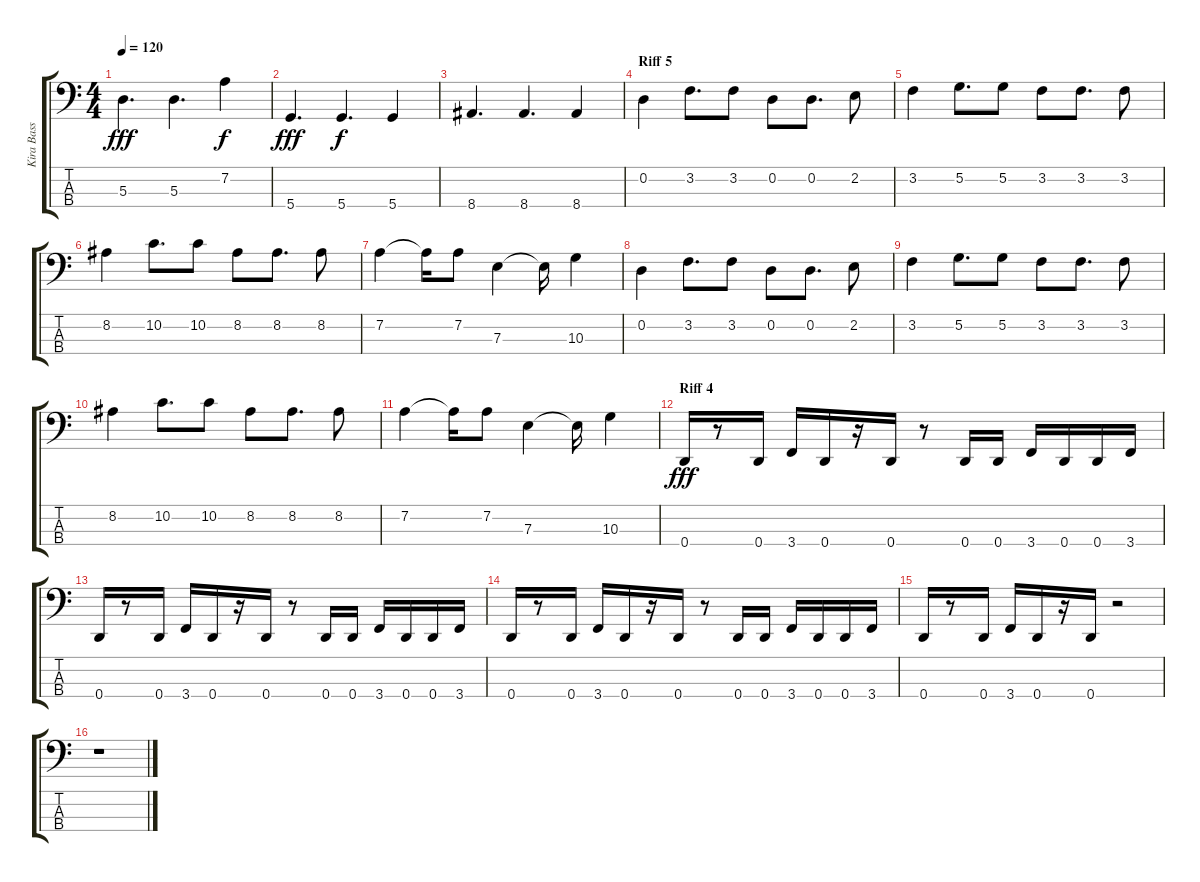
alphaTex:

\track ("Kira Bass" "Kira Bass") {instrument electricbassfinger}
\staff {score tabs}
\tuning (G2 D2 A1 D1) {hide}
\ts (4 4)
\tempo 120
\clef f4
\ks c
5.3.4{d dy fff} 5.3.4{d} 7.2.4{dy f} |
5.4.4{d dy fff} 5.4.4{d dy f} 5.4.4 |
8.4.4{d} 8.4.4{d} 8.4.4 |
\section ("" "Riff 5")
0.2.4 3.2.8{d} 3.2.8 0.2.8 0.2.8{d} 2.2.8 |
3.2.4 5.2.8{d} 5.2.8 3.2.8 3.2.8{d} 3.2.8 |
8.2.4 10.2.8{d} 10.2.8 8.2.8 8.2.8{d} 8.2.8 |
7.2.4 7.2{t}.16 7.2.8 7.3.4 7.3{t}.16 10.3.4 |
0.2.4 3.2.8{d} 3.2.8 0.2.8 0.2.8{d} 2.2.8 |
3.2.4 5.2.8{d} 5.2.8 3.2.8 3.2.8{d} 3.2.8 |
8.2.4 10.2.8{d} 10.2.8 8.2.8 8.2.8{d} 8.2.8 |
7.2.4 7.2{t}.16 7.2.8 7.3.4 7.3{t}.16 10.3.4 |
\section ("" "Riff 4")
0.4.16{dy fff} r.8 0.4.16 3.4.16 0.4.16 r.16 0.4.16 r.8 0.4.16 0.4.16 3.4.16 0.4.16 0.4.16 3.4.16 |
0.4.16 r.8 0.4.16 3.4.16 0.4.16 r.16 0.4.16 r.8 0.4.16 0.4.16 3.4.16 0.4.16 0.4.16 3.4.16 |
0.4.16 r.8 0.4.16 3.4.16 0.4.16 r.16 0.4.16 r.8 0.4.16 0.4.16 3.4.16 0.4.16 0.4.16 3.4.16 |
0.4.16 r.8 0.4.16 3.4.16 0.4.16 r.16 0.4.16 r.2 |
r.1
